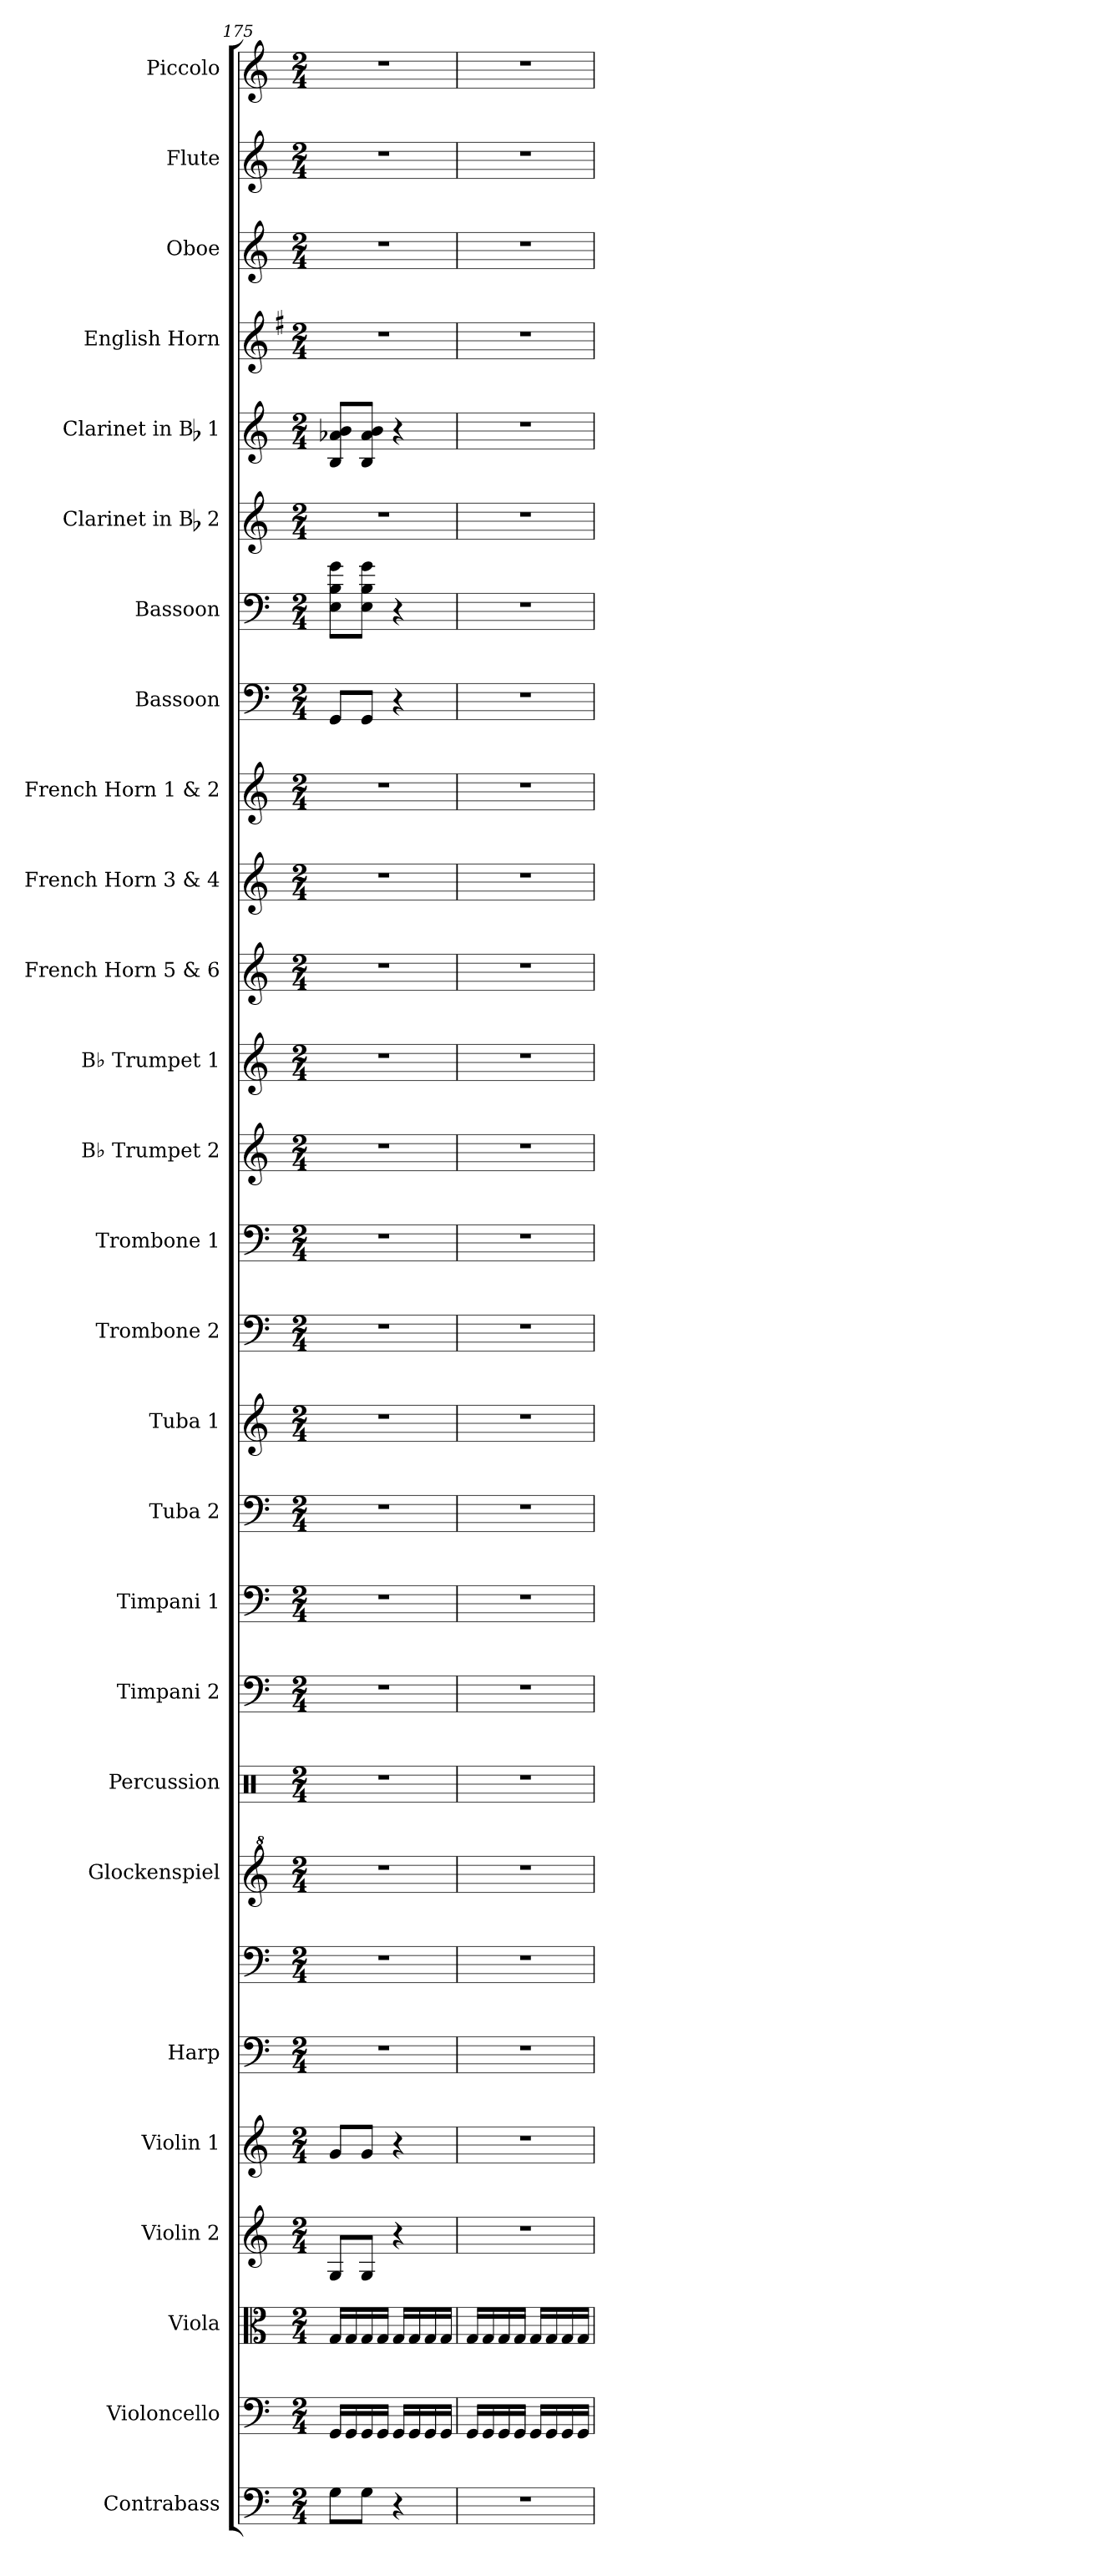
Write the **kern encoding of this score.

**kern	**kern	**kern	**kern	**kern	**kern	**kern	**kern	**kern	**kern	**kern	**kern	**kern	**kern	**kern	**kern	**kern	**kern	**kern	**kern	**kern	**kern	**kern	**kern	**kern	**kern	**kern	**kern
*part27	*part26	*part25	*part24	*part23	*part22	*part22	*part21	*part20	*part19	*part18	*part17	*part16	*part15	*part14	*part13	*part12	*part11	*part10	*part9	*part8	*part7	*part6	*part5	*part4	*part3	*part2	*part1
*staff28	*staff27	*staff26	*staff25	*staff24	*staff23	*staff22	*staff21	*staff20	*staff19	*staff18	*staff17	*staff16	*staff15	*staff14	*staff13	*staff12	*staff11	*staff10	*staff9	*staff8	*staff7	*staff6	*staff5	*staff4	*staff3	*staff2	*staff1
*I"Contrabass	*I"Violoncello	*I"Viola	*I"Violin 2	*I"Violin 1	*I"Harp	*	*I"Glockenspiel	*I"Percussion	*I"Timpani 2	*I"Timpani 1	*I"Tuba 2	*I"Tuba 1	*I"Trombone 2	*I"Trombone 1	*I"B♭ Trumpet 2	*I"B♭ Trumpet 1	*I"French Horn 5 &amp; 6	*I"French Horn 3 &amp; 4	*I"French Horn 1 &amp; 2	*I"Bassoon	*I"Bassoon	*I"Clarinet in Bb 2	*I"Clarinet in Bb 1	*I"English Horn	*I"Oboe	*I"Flute	*I"Piccolo
*I'Cbs.	*I'Vlc.	*I'Vla.	*I'Vln. 2	*I'Vln. 1	*I'Hrp.	*	*I'Glk.	*I'Perc.	*I'Timp. 2	*I'Timp. 1	*I'Tba. 2	*I'Tba. 1	*I'Tbn. 2	*I'Tbn. 1	*I'B♭ Tpt. 2	*I'B♭ Tpt. 1	*I'F Hn. 5 &amp; 6	*I'F Hn. 3 &amp; 4	*I'F Hn. 1 &amp; 2	*I'Bsn.	*I'Bsn.	*	*	*I'Eng Hn.	*I'Ob.	*I'Fl.	*I'Pic.
!!LO:PB:g=z
*clefF4	*clefF4	*clefC3	*clefG2	*clefG2	*clefF4	*clefF4	*clefG^2	*clefX	*clefF4	*clefF4	*clefF4	*clefG2	*clefF4	*clefF4	*clefG2	*clefG2	*clefG2	*clefG2	*clefG2	*clefF4	*clefF4	*clefG2	*clefG2	*clefG2	*clefG2	*clefG2	*clefG2
*	*	*	*	*	*	*	*	*	*	*	*	*	*	*	*ITrd1c2	*ITrd1c2	*ITrd4c7	*ITrd4c7	*ITrd4c7	*	*	*ITrd-5c-8	*ITrd-5c-8	*ITrd4c7	*	*	*
*k[]	*k[]	*k[]	*k[]	*k[]	*k[]	*k[]	*k[]	*k[]	*k[]	*k[]	*k[]	*k[]	*k[]	*k[]	*k[b-e-]	*k[b-e-]	*k[b-]	*k[b-]	*k[b-]	*k[]	*k[]	*k[b-e-a-d-]	*k[b-e-a-d-]	*k[]	*k[]	*k[]	*k[]
*M2/4	*M2/4	*M2/4	*M2/4	*M2/4	*M2/4	*M2/4	*M2/4	*M2/4	*M2/4	*M2/4	*M2/4	*M2/4	*M2/4	*M2/4	*M2/4	*M2/4	*M2/4	*M2/4	*M2/4	*M2/4	*M2/4	*M2/4	*M2/4	*M2/4	*M2/4	*M2/4	*M2/4
=175	=175	=175	=175	=175	=175	=175	=175	=175	=175	=175	=175	=175	=175	=175	=175	=175	=175	=175	=175	=175	=175	=175	=175	=175	=175	=175	=175
8G\L	16GG/LL	16G/LL	8G/L	8g/L	2r	2r	2r	2r	2r	2r	2r	2r	2r	2r	2r	2r	2r	2r	2r	8GG/L	8E\ 8B\ 8g\L	2r	8g/ 8ff-X/ 8gg/L	2r	2r	2r	2r
.	16GG/	16G/	.	.	.	.	.	.	.	.	.	.	.	.	.	.	.	.	.	.	.	.	.	.	.	.	.
8G\J	16GG/	16G/	8G/J	8g/J	.	.	.	.	.	.	.	.	.	.	.	.	.	.	.	8GG/J	8E\ 8B\ 8g\J	.	8g/ 8ff-/ 8gg/J	.	.	.	.
.	16GG/JJ	16G/JJ	.	.	.	.	.	.	.	.	.	.	.	.	.	.	.	.	.	.	.	.	.	.	.	.	.
4r	16GG/LL	16G/LL	4r	4r	.	.	.	.	.	.	.	.	.	.	.	.	.	.	.	4r	4r	.	4r	.	.	.	.
.	16GG/	16G/	.	.	.	.	.	.	.	.	.	.	.	.	.	.	.	.	.	.	.	.	.	.	.	.	.
.	16GG/	16G/	.	.	.	.	.	.	.	.	.	.	.	.	.	.	.	.	.	.	.	.	.	.	.	.	.
.	16GG/JJ	16G/JJ	.	.	.	.	.	.	.	.	.	.	.	.	.	.	.	.	.	.	.	.	.	.	.	.	.
=176	=176	=176	=176	=176	=176	=176	=176	=176	=176	=176	=176	=176	=176	=176	=176	=176	=176	=176	=176	=176	=176	=176	=176	=176	=176	=176	=176
2r	16GG/LL	16G/LL	2r	2r	2r	2r	2r	2r	2r	2r	2r	2r	2r	2r	2r	2r	2r	2r	2r	2r	2r	2r	2r	2r	2r	2r	2r
.	16GG/	16G/	.	.	.	.	.	.	.	.	.	.	.	.	.	.	.	.	.	.	.	.	.	.	.	.	.
.	16GG/	16G/	.	.	.	.	.	.	.	.	.	.	.	.	.	.	.	.	.	.	.	.	.	.	.	.	.
.	16GG/JJ	16G/JJ	.	.	.	.	.	.	.	.	.	.	.	.	.	.	.	.	.	.	.	.	.	.	.	.	.
.	16GG/LL	16G/LL	.	.	.	.	.	.	.	.	.	.	.	.	.	.	.	.	.	.	.	.	.	.	.	.	.
.	16GG/	16G/	.	.	.	.	.	.	.	.	.	.	.	.	.	.	.	.	.	.	.	.	.	.	.	.	.
.	16GG/	16G/	.	.	.	.	.	.	.	.	.	.	.	.	.	.	.	.	.	.	.	.	.	.	.	.	.
.	16GG/JJ	16G/JJ	.	.	.	.	.	.	.	.	.	.	.	.	.	.	.	.	.	.	.	.	.	.	.	.	.
=	=	=	=	=	=	=	=	=	=	=	=	=	=	=	=	=	=	=	=	=	=	=	=	=	=	=	=
*-	*-	*-	*-	*-	*-	*-	*-	*-	*-	*-	*-	*-	*-	*-	*-	*-	*-	*-	*-	*-	*-	*-	*-	*-	*-	*-	*-
